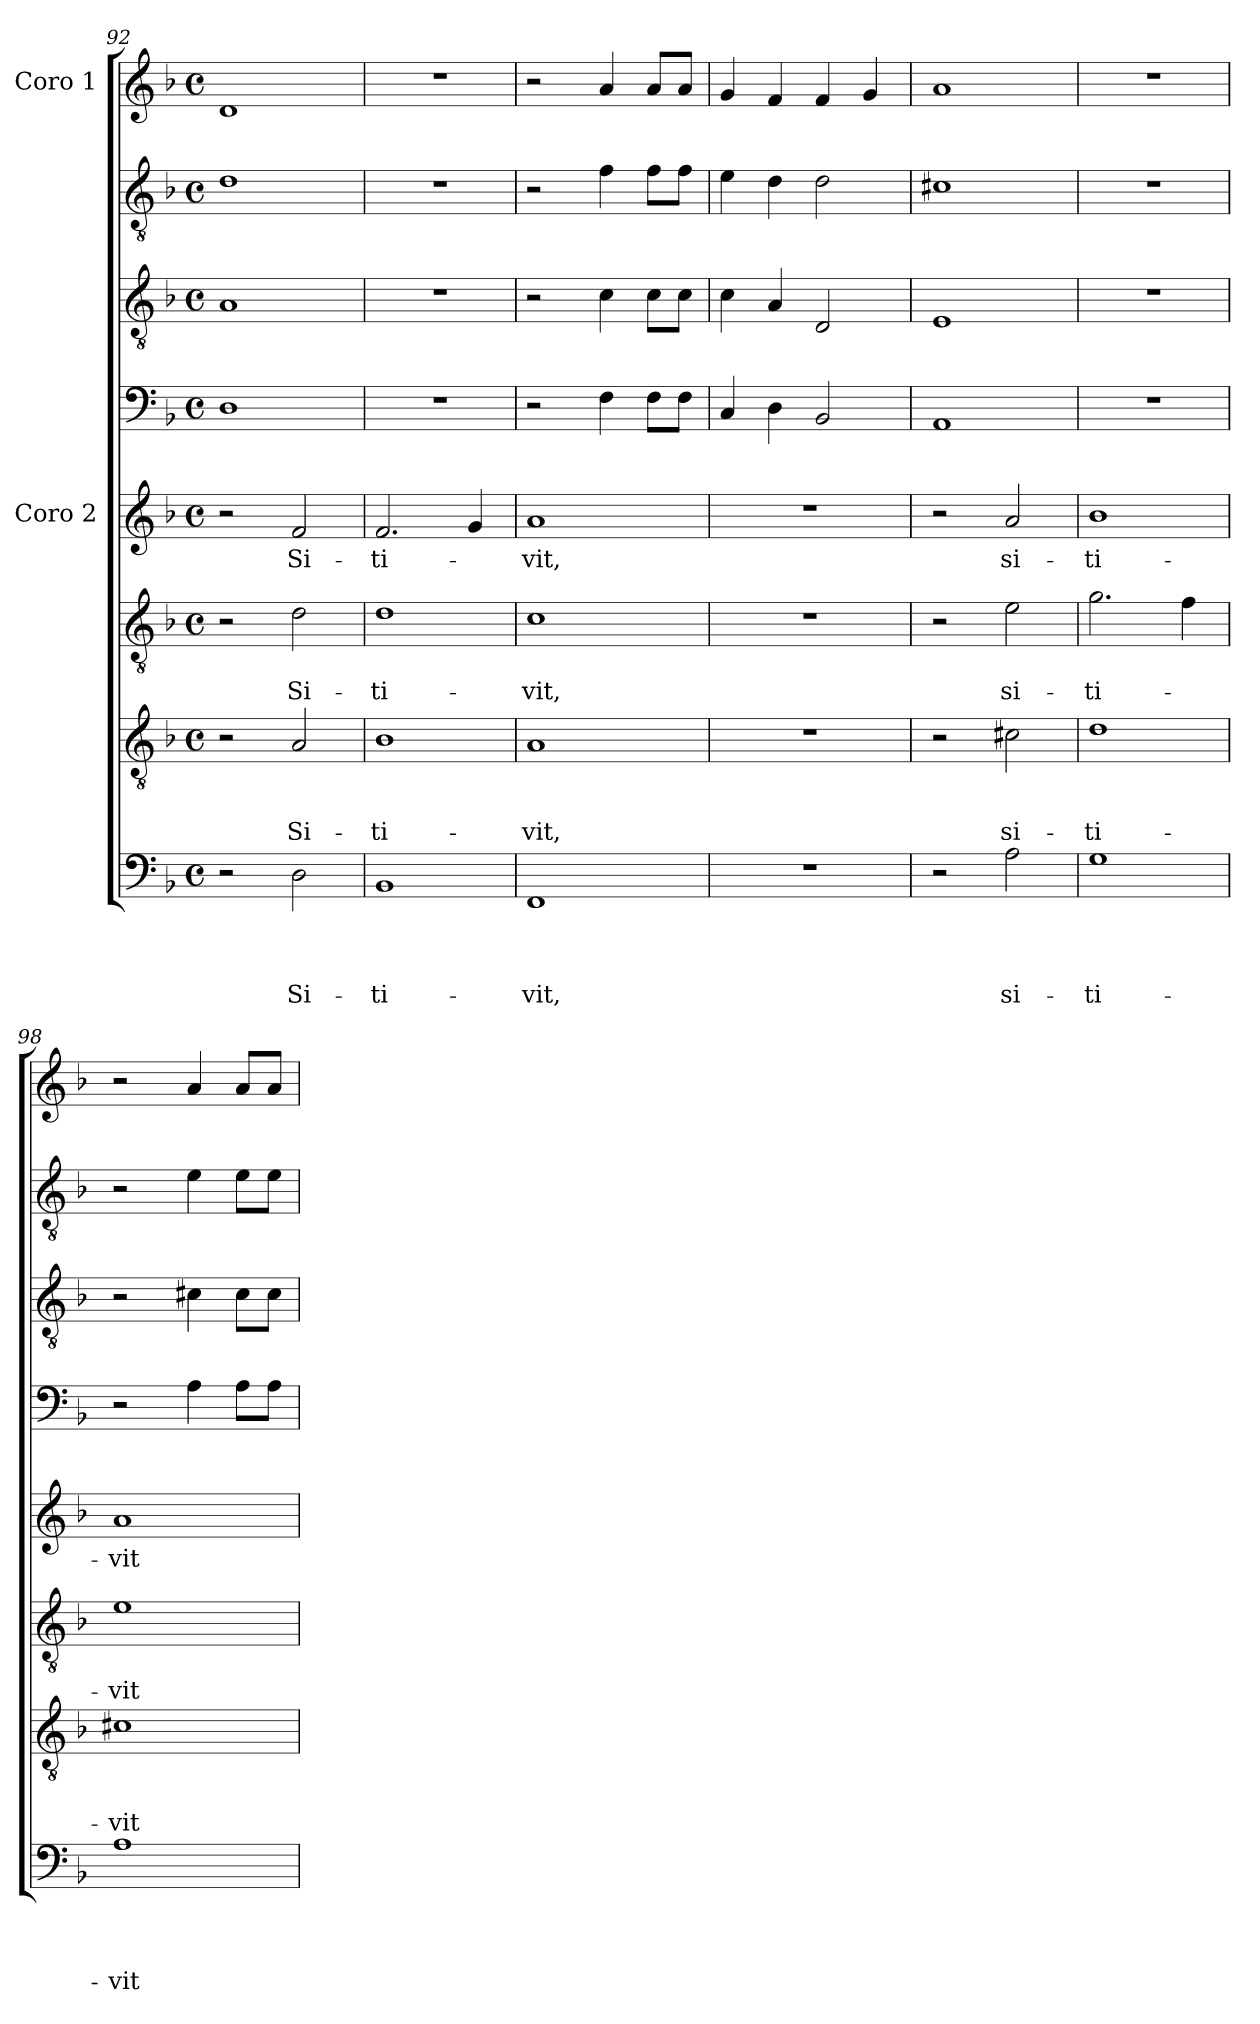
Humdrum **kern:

**kern	**text	**text	**text	**text	**kern	**text	**text	**text	**kern	**text	**text	**kern	**text	**kern	**kern	**kern	**kern
*part8	*part8	*part8	*part8	*part8	*part7	*part7	*part7	*part7	*part6	*part6	*part6	*part5	*part5	*part4	*part3	*part2	*part1
*staff8	*staff8	*staff8	*staff8	*staff8	*staff7	*staff7	*staff7	*staff7	*staff6	*staff6	*staff6	*staff5	*staff5	*staff4	*staff3	*staff2	*staff1
*	*	*	*	*	*	*	*	*	*	*	*	*I"Coro 2	*	*	*	*	*I"Coro 1
*clefF4	*	*	*	*	*clefGv2	*	*	*	*clefGv2	*	*	*clefG2	*	*clefF4	*clefGv2	*clefGv2	*clefG2
*k[b-]	*	*	*	*	*k[b-]	*	*	*	*k[b-]	*	*	*k[b-]	*	*k[b-]	*k[b-]	*k[b-]	*k[b-]
*F:	*	*	*	*	*F:	*	*	*	*F:	*	*	*F:	*	*F:	*F:	*F:	*F:
*M4/4	*	*	*	*	*M4/4	*	*	*	*M4/4	*	*	*M4/4	*	*M4/4	*M4/4	*M4/4	*M4/4
*met(c)	*	*	*	*	*met(c)	*	*	*	*met(c)	*	*	*met(c)	*	*met(c)	*met(c)	*met(c)	*met(c)
=92	=92	=92	=92	=92	=92	=92	=92	=92	=92	=92	=92	=92	=92	=92	=92	=92	=92
2r	.	.	.	.	2r	.	.	.	2r	.	.	2r	.	1D	1A	1d	1d
!	!	!	!	!LO:LY:b	!	!	!	!LO:LY:b	!	!	!LO:LY:b	!	!LO:LY:b	!	!	!	!
2D\	.	.	.	Si-	2A/	.	.	Si-	2d\	.	Si-	2f/	Si-	.	.	.	.
=93	=93	=93	=93	=93	=93	=93	=93	=93	=93	=93	=93	=93	=93	=93	=93	=93	=93
!	!	!	!	!LO:LY:b	!	!	!	!LO:LY:b	!	!	!LO:LY:b	!	!LO:LY:b	!	!	!	!
1BB-	.	.	.	-ti-	1B-	.	.	-ti-	1d	.	-ti-	2.f/	-ti-	1r	1r	1r	1r
.	.	.	.	.	.	.	.	.	.	.	.	4g/	.	.	.	.	.
=94	=94	=94	=94	=94	=94	=94	=94	=94	=94	=94	=94	=94	=94	=94	=94	=94	=94
!	!	!	!	!LO:LY:b	!	!	!	!LO:LY:b	!	!	!LO:LY:b	!	!LO:LY:b	!	!	!	!
1FF	.	.	.	-vit,	1A	.	.	-vit,	1c	.	-vit,	1a	-vit,	2r	2r	2r	2r
.	.	.	.	.	.	.	.	.	.	.	.	.	.	4F\	4c\	4f\	4a/
.	.	.	.	.	.	.	.	.	.	.	.	.	.	8F\L	8c\L	8f\L	8a/L
.	.	.	.	.	.	.	.	.	.	.	.	.	.	8F\J	8c\J	8f\J	8a/J
=95	=95	=95	=95	=95	=95	=95	=95	=95	=95	=95	=95	=95	=95	=95	=95	=95	=95
1r	.	.	.	.	1r	.	.	.	1r	.	.	1r	.	4C/	4c\	4e\	4g/
.	.	.	.	.	.	.	.	.	.	.	.	.	.	4D\	4A/	4d\	4f/
.	.	.	.	.	.	.	.	.	.	.	.	.	.	2BB-/	2D/	2d\	4f/
.	.	.	.	.	.	.	.	.	.	.	.	.	.	.	.	.	4g/
=96	=96	=96	=96	=96	=96	=96	=96	=96	=96	=96	=96	=96	=96	=96	=96	=96	=96
2r	.	.	.	.	2r	.	.	.	2r	.	.	2r	.	1AA	1E	1c#X	1a
!	!	!	!	!LO:LY:b	!	!	!	!LO:LY:b	!	!	!LO:LY:b	!	!LO:LY:b	!	!	!	!
2A\	.	.	.	si-	2c#X\	.	.	si-	2e\	.	si-	2a/	si-	.	.	.	.
!!LO:LB:g=z
=97	=97	=97	=97	=97	=97	=97	=97	=97	=97	=97	=97	=97	=97	=97	=97	=97	=97
!	!	!	!	!LO:LY:b	!	!	!	!LO:LY:b	!	!	!LO:LY:b	!	!LO:LY:b	!	!	!	!
1G	.	.	.	-ti-	1d	.	.	-ti-	2.g\	.	-ti-	1b-	-ti-	1r	1r	1r	1r
.	.	.	.	.	.	.	.	.	4f\	.	.	.	.	.	.	.	.
=98	=98	=98	=98	=98	=98	=98	=98	=98	=98	=98	=98	=98	=98	=98	=98	=98	=98
!	!	!	!	!LO:LY:b	!	!	!	!LO:LY:b	!	!	!LO:LY:b	!	!LO:LY:b	!	!	!	!
1A	.	.	.	-vit	1c#X	.	.	-vit	1e	.	-vit	1a	-vit	2r	2r	2r	2r
.	.	.	.	.	.	.	.	.	.	.	.	.	.	4A\	4c#X\	4e\	4a/
.	.	.	.	.	.	.	.	.	.	.	.	.	.	8A\L	8c#\L	8e\L	8a/L
.	.	.	.	.	.	.	.	.	.	.	.	.	.	8A\J	8c#\J	8e\J	8a/J
=	=	=	=	=	=	=	=	=	=	=	=	=	=	=	=	=	=
*-	*-	*-	*-	*-	*-	*-	*-	*-	*-	*-	*-	*-	*-	*-	*-	*-	*-
